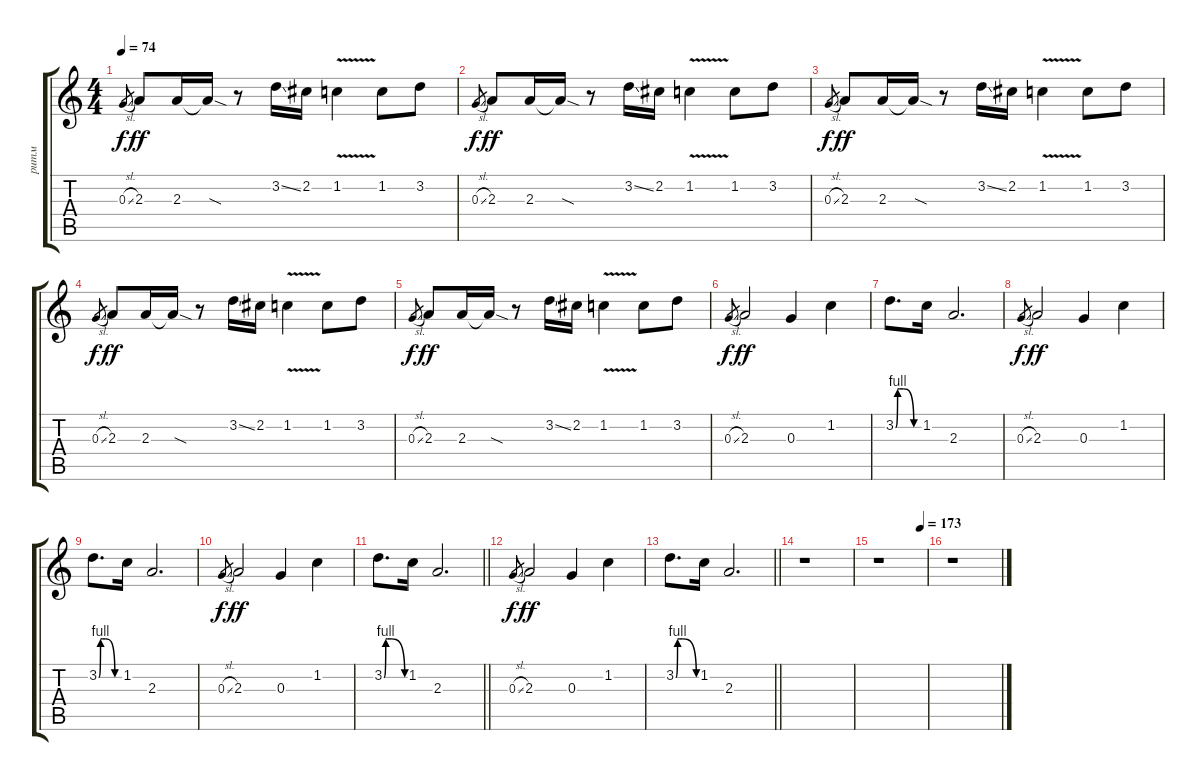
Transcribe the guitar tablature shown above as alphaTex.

\track ("ритм" "ритм") {instrument overdrivenguitar}
\staff {score tabs}
\tuning (E4 B3 G3 D3 A2 E2) {hide}
\ts (4 4)
\tempo 74
\clef g2
\ks aminor
0.3{sl}.8{gr dy f} 2.3.8{dy ff} 2.3.16 2.3{sod t}.16 r.8 3.2{ss}.16 2.2.16 1.2{v}.4 1.2.8 3.2.8 |
0.3{sl}.8{gr dy f} 2.3.8{dy ff} 2.3.16 2.3{sod t}.16 r.8 3.2{ss}.16 2.2.16 1.2{v}.4 1.2.8 3.2.8 |
0.3{sl}.8{gr dy f} 2.3.8{dy ff} 2.3.16 2.3{sod t}.16 r.8 3.2{ss}.16 2.2.16 1.2{v}.4 1.2.8 3.2.8 |
0.3{sl}.8{gr dy f} 2.3.8{dy ff} 2.3.16 2.3{sod t}.16 r.8 3.2{ss}.16 2.2.16 1.2{v}.4 1.2.8 3.2.8 |
0.3{sl}.8{gr dy f} 2.3.8{dy ff} 2.3.16 2.3{sod t}.16 r.8 3.2{ss}.16 2.2.16 1.2{v}.4 1.2.8 3.2.8 |
0.3{sl}.8{gr dy f} 2.3.2{dy ff} 0.3.4 1.2.4 |
3.2{be (custom 0 0 5 4 10 4 20 4 47 0 60 0)}.8{d} 1.2.16 2.3.2{d} |
0.3{sl}.8{gr dy f} 2.3.2{dy ff} 0.3.4 1.2.4 |
3.2{be (custom 0 0 5 4 10 4 20 4 47 0 60 0)}.8{d} 1.2.16 2.3.2{d} |
0.3{sl}.8{gr dy f} 2.3.2{dy ff} 0.3.4 1.2.4 |
\barLineRight lightlight
3.2{be (custom 0 0 5 4 10 4 20 4 60 0)}.8{d} 1.2.16 2.3.2{d} |
\section ("" "")
0.3{sl}.8{gr dy f} 2.3.2{dy ff} 0.3.4 1.2.4 |
\barLineRight lightlight
3.2{be (custom 0 0 5 4 10 4 20 4 60 0)}.8{d} 1.2.16 2.3.2{d} |
r.1 |
\tempo (173 0.875)
r.1 |
r.1
